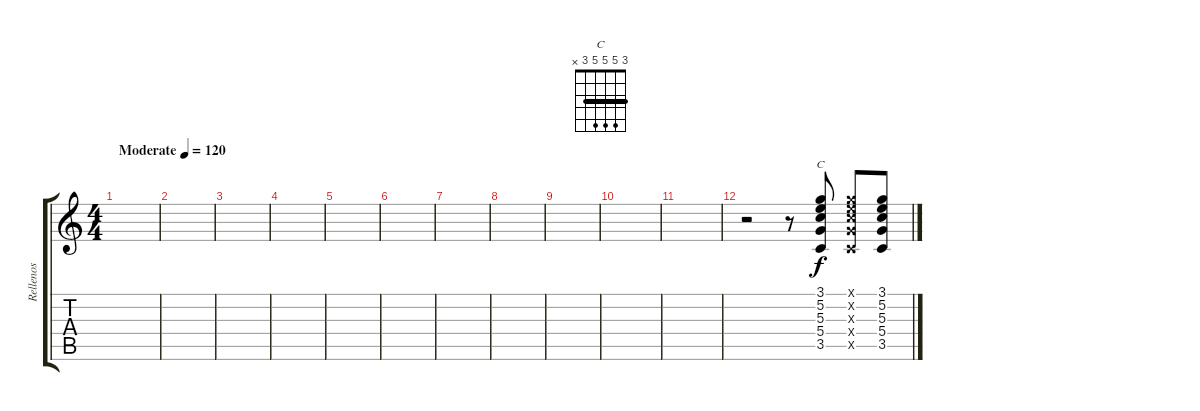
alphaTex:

\track ("Rellenos" "Rellenos") {instrument acousticguitarsteel}
\staff {score tabs}
\tuning (E4 B3 G3 D3 A2 E2) {hide}
\chord ("C" 3 5 5 5 3 x) {barre 3}
\ts (4 4)
\tempo (120 "Moderate")
\clef g2
\ks c
|
|
|
|
|
|
|
|
|
|
|
r.2 r.8 (3.1 5.2 5.3 5.4 3.5).8{ch "C"} (3.1{x} 5.2{x} 5.3{x} 5.4{x} 3.5{x}).8 (3.1 5.2 5.3 5.4 3.5).8
